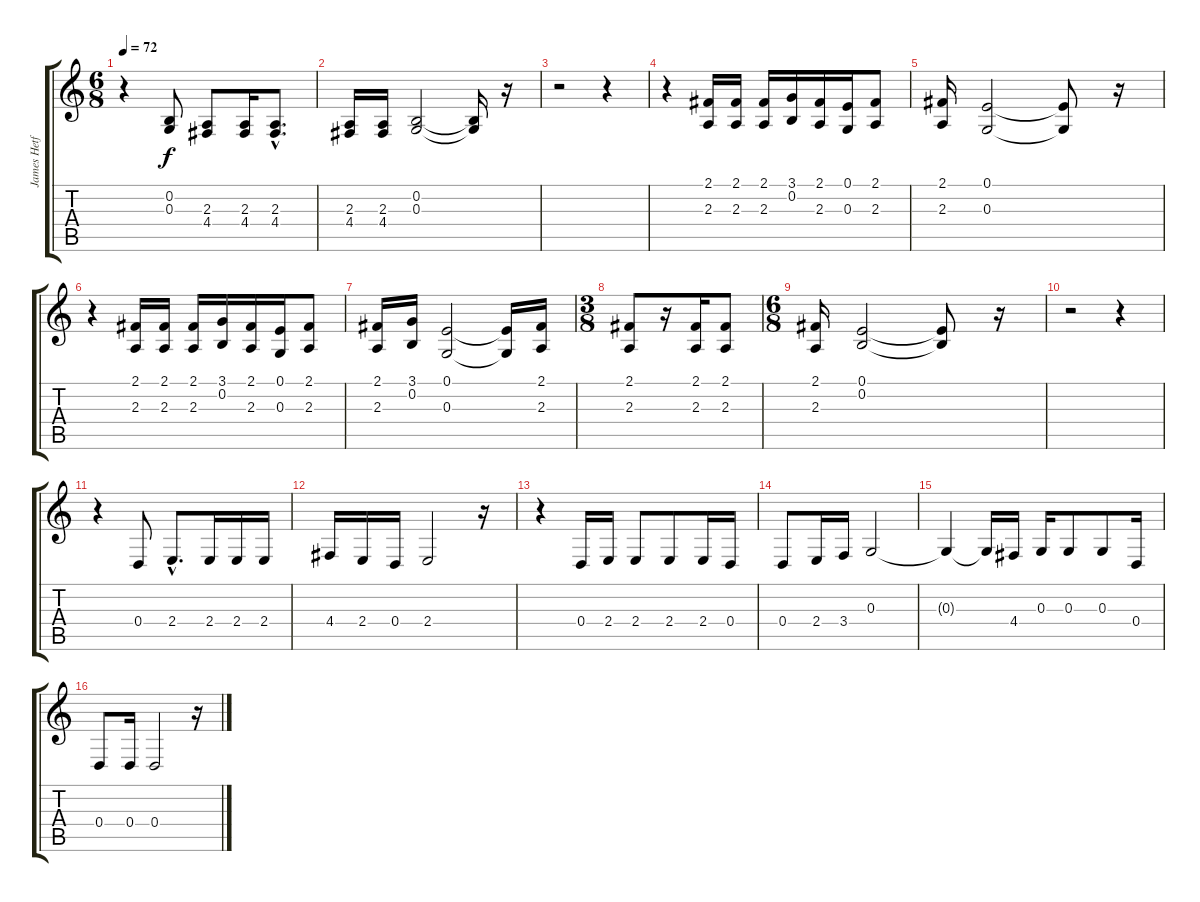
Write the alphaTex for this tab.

\track ("James Hetfield's voice" "James Hetf") {instrument cello}
\staff {score tabs}
\tuning (E4 B3 G3 D3 A2 E2) {hide}
\ts (6 8)
\tempo 72
\clef g2
\ks c
r.4{dy f} (0.2 0.3).8 (2.3 4.4).8 (2.3 4.4).16 (2.3{hac} 4.4{hac}).8{d} |
(2.3 4.4).16 (2.3 4.4).16 (0.2 0.3).2 (0.2{t} 0.3{t}).16 r.16 |
r.2 r.4 |
r.4 (2.1 2.3).16 (2.1 2.3).16 (2.1 2.3).16 (3.1 0.2).16 (2.1 2.3).16 (0.1 0.3).16 (2.1 2.3).8 |
(2.1 2.3).16 (0.1 0.3).2 (0.1{t} 0.3{t}).8 r.16 |
r.4 (2.1 2.3).16 (2.1 2.3).16 (2.1 2.3).16 (3.1 0.2).16 (2.1 2.3).16 (0.1 0.3).16 (2.1 2.3).8 |
(2.1 2.3).16 (3.1 0.2).16 (0.1 0.3).2 (0.1{t} 0.3{t}).16 (2.1 2.3).16 |
\ts (3 8)
(2.1 2.3).8 r.16 (2.1 2.3).16 (2.1 2.3).8 |
\ts (6 8)
(2.1 2.3).16 (0.1 0.2).2 (0.1{t} 0.2{t}).8 r.16 |
r.2 r.4 |
r.4 0.4.8 2.4{hac}.8{d} 2.4.16 2.4.16 2.4.16 |
4.4.16 2.4.16 0.4.16 2.4.2 r.16 |
r.4 0.4.16 2.4.16 2.4.8 2.4.8 2.4.16 0.4.16 |
0.4.8 2.4.16 3.4.16 0.3.2 |
0.3{t}.4 0.3{t}.16 4.4.16 0.3.16 0.3.8 0.3.8 0.4.16 |
0.4.8 0.4.16 0.4.2 r.16
